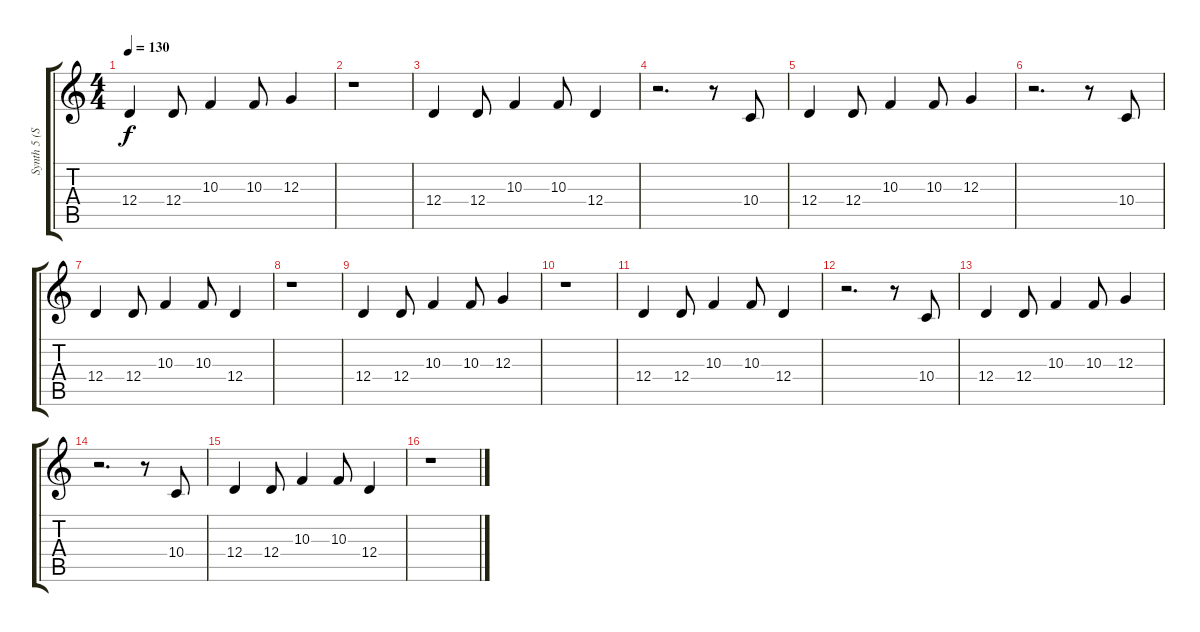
\track ("Synth 5 (String 2)" "Synth 5 (S") {instrument stringensemble1}
\staff {score tabs}
\tuning (E4 B3 G3 D3 A2 E2) {hide}
\ts (4 4)
\section ("" "")
\tempo 130
\clef g2
\ks c
12.4.4{dy f} 12.4.8 10.3.4 10.3.8 12.3.4 |
r.1 |
12.4.4 12.4.8 10.3.4 10.3.8 12.4.4 |
r.2{d} r.8 10.4.8 |
12.4.4 12.4.8 10.3.4 10.3.8 12.3.4 |
r.2{d} r.8 10.4.8 |
12.4.4 12.4.8 10.3.4 10.3.8 12.4.4 |
r.1 |
12.4.4 12.4.8 10.3.4 10.3.8 12.3.4 |
r.1 |
12.4.4 12.4.8 10.3.4 10.3.8 12.4.4 |
r.2{d} r.8 10.4.8 |
12.4.4 12.4.8 10.3.4 10.3.8 12.3.4 |
r.2{d} r.8 10.4.8 |
12.4.4 12.4.8 10.3.4 10.3.8 12.4.4 |
r.1
